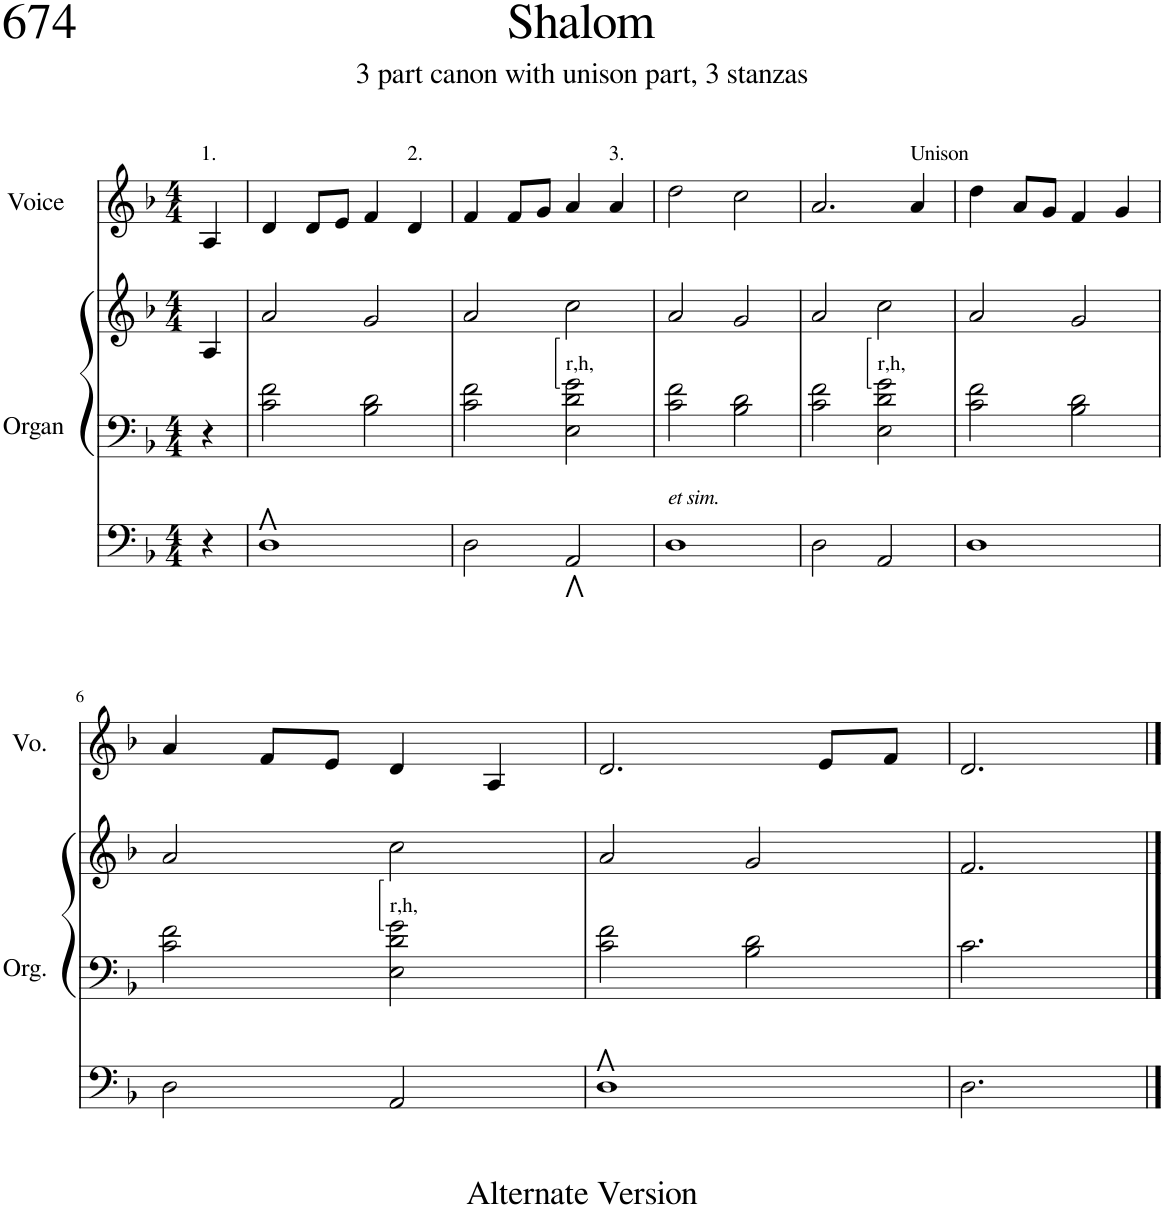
**kern	**kern	**kern	**kern
*part2	*part2	*part2	*part1
*staff4	*staff3	*staff2	*staff1
*I"Organ	*	*	*I"Voice
*I'Org.	*	*	*I'Vo.
*clefF4	*clefF4	*clefG2	*clefG2
*k[b-]	*k[b-]	*k[b-]	*k[b-]
*M4/4	*M4/4	*M4/4	*M4/4
=	=	=	=
!	!	!	!LO:TX:a:t=1.
4r	4r	4A/	4A/
=1	=1	=1	=1
1D	2c\ 2f\	2a/	4d/
.	.	.	8d/L
.	.	.	8e/J
.	2B-\ 2d\	2g/	4f/
!	!	!	!LO:TX:a:t=2.
.	.	.	4d/
=2	=2	=2	=2
2D\	2c\ 2f\	2a/	4f/
.	.	.	8f/L
.	.	.	8g/J
!	!LO:TX:a:t=r,h,	!	!
2AA/	2E\ 2d\ 2g\	2cc\	4a/
!	!	!	!LO:TX:a:t=3.
.	.	.	4a/
=3	=3	=3	=3
!LO:TX:a:i:t=et sim.	!	!	!
1D	2c\ 2f\	2a/	2dd\
.	2B-\ 2d\	2g/	2cc\
=4	=4	=4	=4
2D\	2c\ 2f\	2a/	2.a/
!	!LO:TX:a:t=r,h,	!	!
2AA/	2E\ 2d\ 2g\	2cc\	.
!	!	!	!LO:TX:a:t=Unison
.	.	.	4a/
=5	=5	=5	=5
1D	2c\ 2f\	2a/	4dd\
.	.	.	8a/L
.	.	.	8g/J
.	2B-\ 2d\	2g/	4f/
.	.	.	4g/
!!LO:LB:g=z
=6	=6	=6	=6
2D\	2c\ 2f\	2a/	4a/
.	.	.	8f/L
.	.	.	8e/J
!	!LO:TX:a:t=r,h,	!	!
2AA/	2E\ 2d\ 2g\	2cc\	4d/
.	.	.	4A/
=7	=7	=7	=7
1D	2c\ 2f\	2a/	2.d/
.	2B-\ 2d\	2g/	.
.	.	.	8e/L
.	.	.	8f/J
=8	=8	=8	=8
2.D\	2.c\	2.f/	2.d/
==	==	==	==
*-	*-	*-	*-
